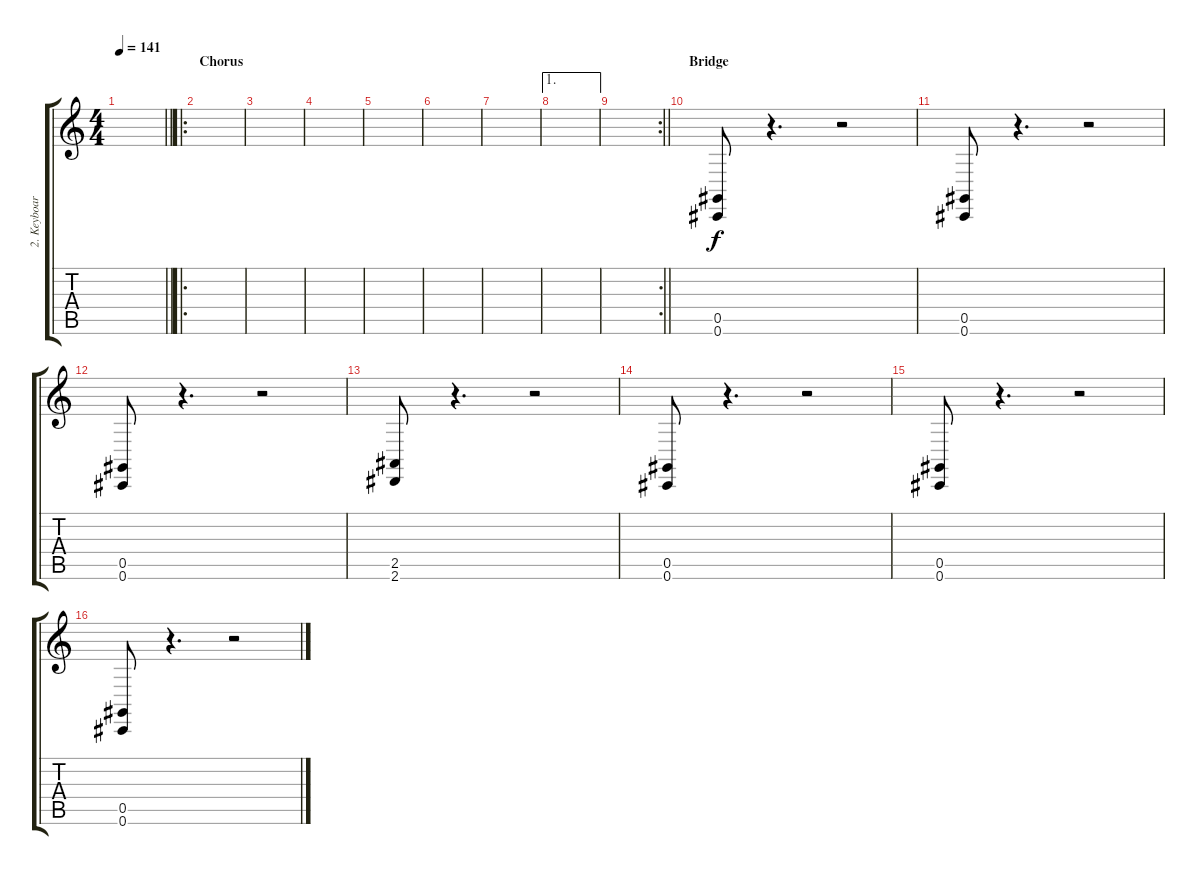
\track ("2. Keyboard" "2. Keyboar") {instrument lead8bassandlead}
\staff {score tabs}
\tuning (Eb4 Bb3 Gb3 Db3 Ab2 Db2) {hide}
\ts (4 4)
\tempo 141
\clef g2
\barLineRight lightlight
\ks c
|
\ro
\section ("" "Chorus")
|
|
|
|
|
|
\ae 1
|
\rc 2
\barLineRight lightlight
|
\section ("" "Bridge")
(0.5 0.6).8{instrument lead8bassandlead} r.4{d} r.2 |
(0.5 0.6).8 r.4{d} r.2 |
(0.5 0.6).8 r.4{d} r.2 |
(2.5 2.6).8 r.4{d} r.2 |
(0.5 0.6).8 r.4{d} r.2 |
(0.5 0.6).8 r.4{d} r.2 |
(0.5 0.6).8 r.4{d} r.2
